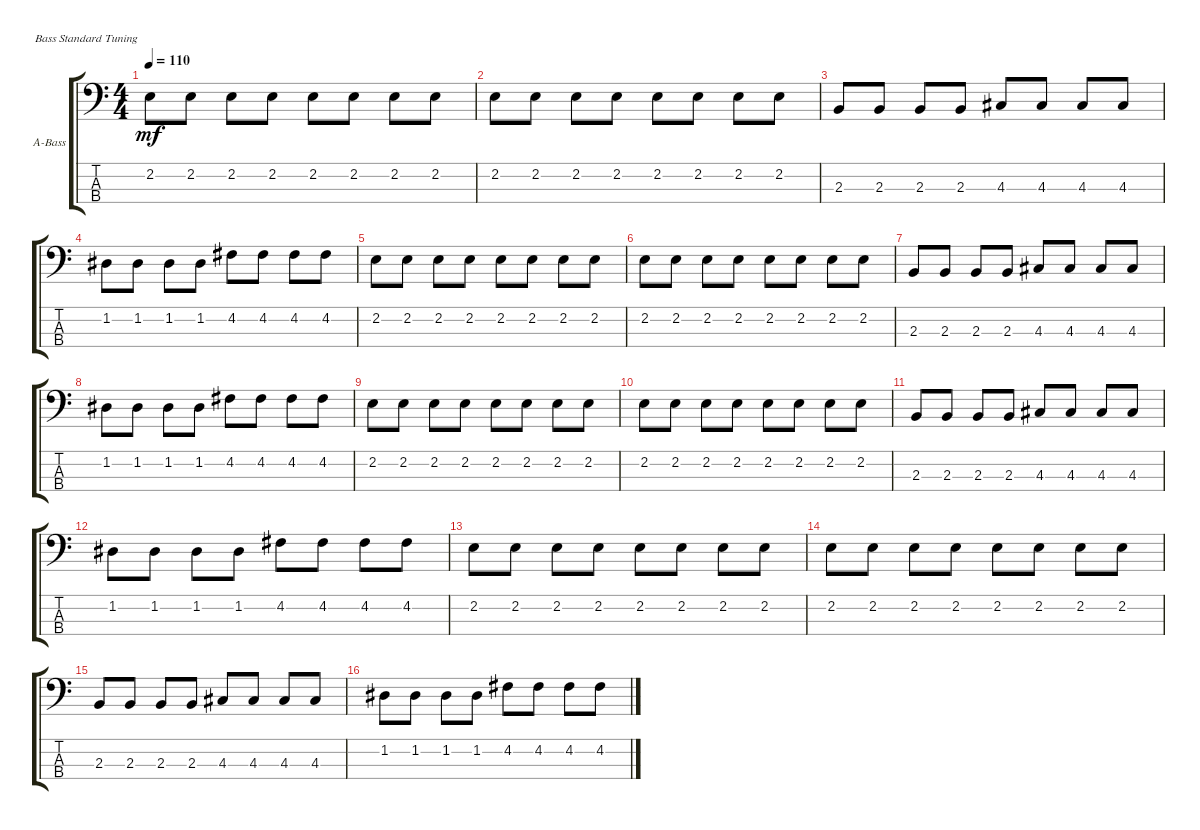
\defaultSystemsLayout 4
\bracketExtendMode groupsimilarinstruments
\firstSystemTrackNameOrientation horizontal
\otherSystemsTrackNameOrientation horizontal
\track ("Acoustic Bass" "A-Bass") {instrument acousticbass}
\staff {score tabs}
\tuning (G2 D2 A1 E1)
\ts (4 4)
\tempo 110
\clef f4
\ks c
2.2.8{dy mf} 2.2.8 2.2.8 2.2.8 2.2.8 2.2.8 2.2.8 2.2.8 |
2.2.8 2.2.8 2.2.8 2.2.8 2.2.8 2.2.8 2.2.8 2.2.8 |
2.3.8 2.3.8 2.3.8 2.3.8 4.3.8 4.3.8 4.3.8 4.3.8 |
1.2.8 1.2.8 1.2.8 1.2.8 4.2.8 4.2.8 4.2.8 4.2.8 |
2.2.8 2.2.8 2.2.8 2.2.8 2.2.8 2.2.8 2.2.8 2.2.8 |
2.2.8 2.2.8 2.2.8 2.2.8 2.2.8 2.2.8 2.2.8 2.2.8 |
2.3.8 2.3.8 2.3.8 2.3.8 4.3.8 4.3.8 4.3.8 4.3.8 |
1.2.8 1.2.8 1.2.8 1.2.8 4.2.8 4.2.8 4.2.8 4.2.8 |
2.2.8 2.2.8 2.2.8 2.2.8 2.2.8 2.2.8 2.2.8 2.2.8 |
2.2.8 2.2.8 2.2.8 2.2.8 2.2.8 2.2.8 2.2.8 2.2.8 |
2.3.8 2.3.8 2.3.8 2.3.8 4.3.8 4.3.8 4.3.8 4.3.8 |
1.2.8 1.2.8 1.2.8 1.2.8 4.2.8 4.2.8 4.2.8 4.2.8 |
2.2.8 2.2.8 2.2.8 2.2.8 2.2.8 2.2.8 2.2.8 2.2.8 |
2.2.8 2.2.8 2.2.8 2.2.8 2.2.8 2.2.8 2.2.8 2.2.8 |
2.3.8 2.3.8 2.3.8 2.3.8 4.3.8 4.3.8 4.3.8 4.3.8 |
1.2.8 1.2.8 1.2.8 1.2.8 4.2.8 4.2.8 4.2.8 4.2.8
